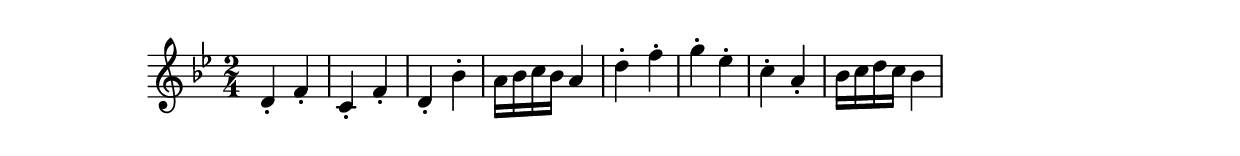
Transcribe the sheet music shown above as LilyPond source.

\version "2.14.0"
%{\header {
  title = "rondo from string quartet # 6"
  composer = "W.A. Mozart"
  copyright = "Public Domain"
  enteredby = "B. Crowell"
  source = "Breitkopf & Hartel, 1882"
}%}
\score{{\key bes \major
    \time 2/4
    %{\tempo 4=180
    %}\relative d' {
d4-. f-. | c-. f-. | d-. bes'-. | a16 bes c bes a4 |
d4-. f-. | g-. es-. | c-. a-. | bes16 c d c bes4 |
}
}}